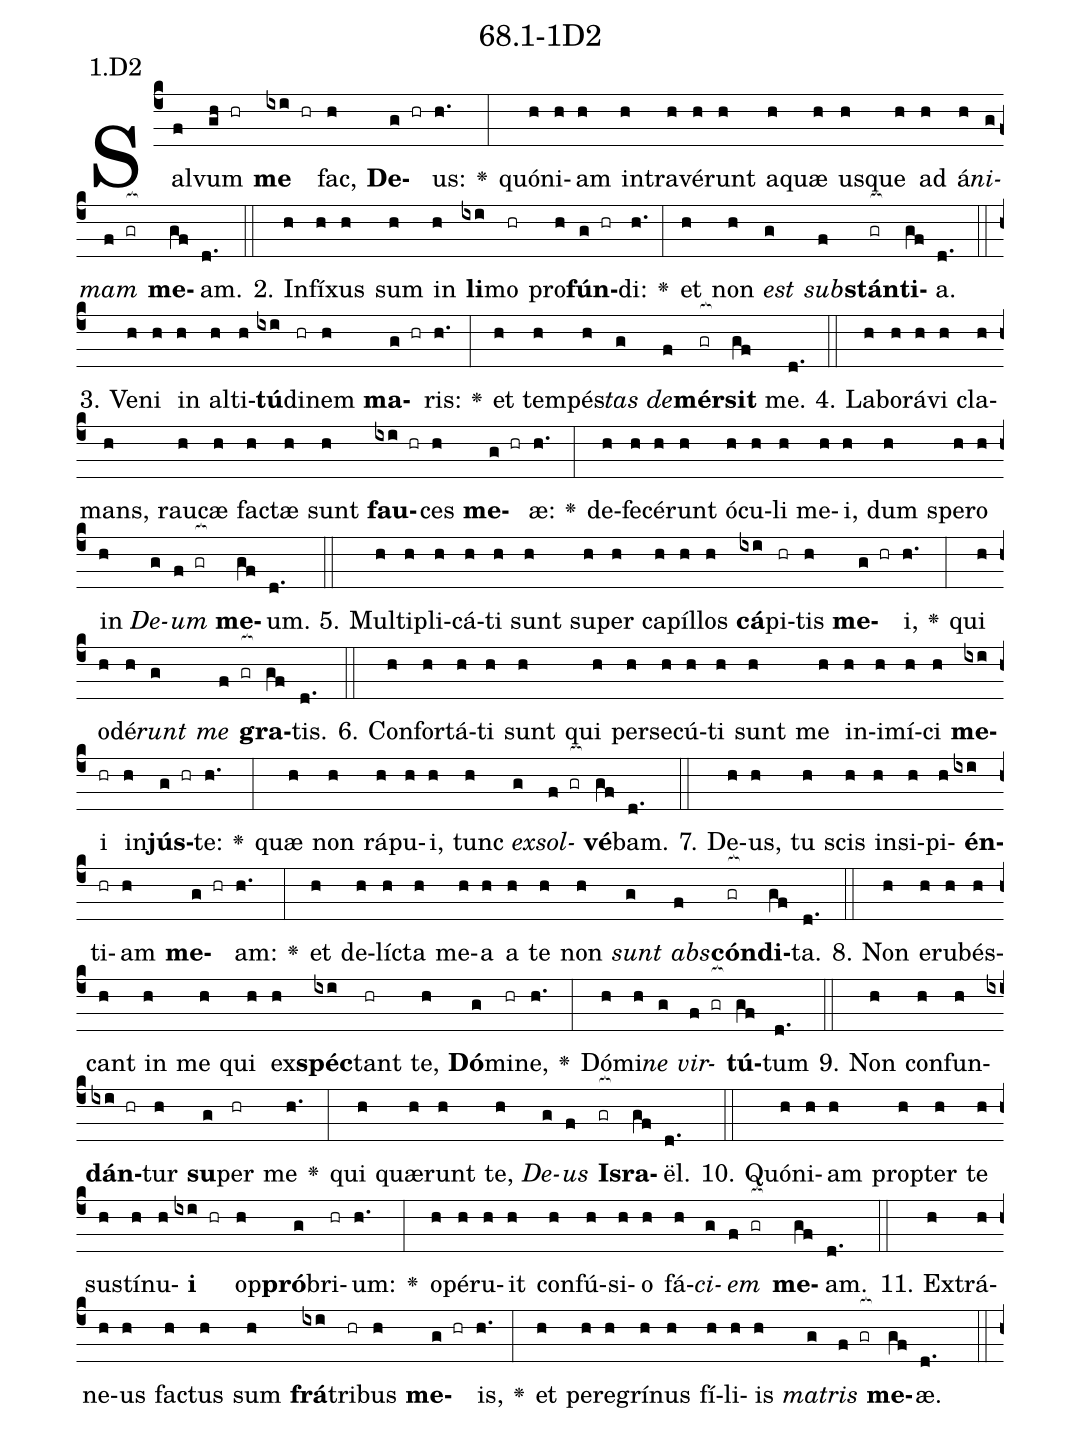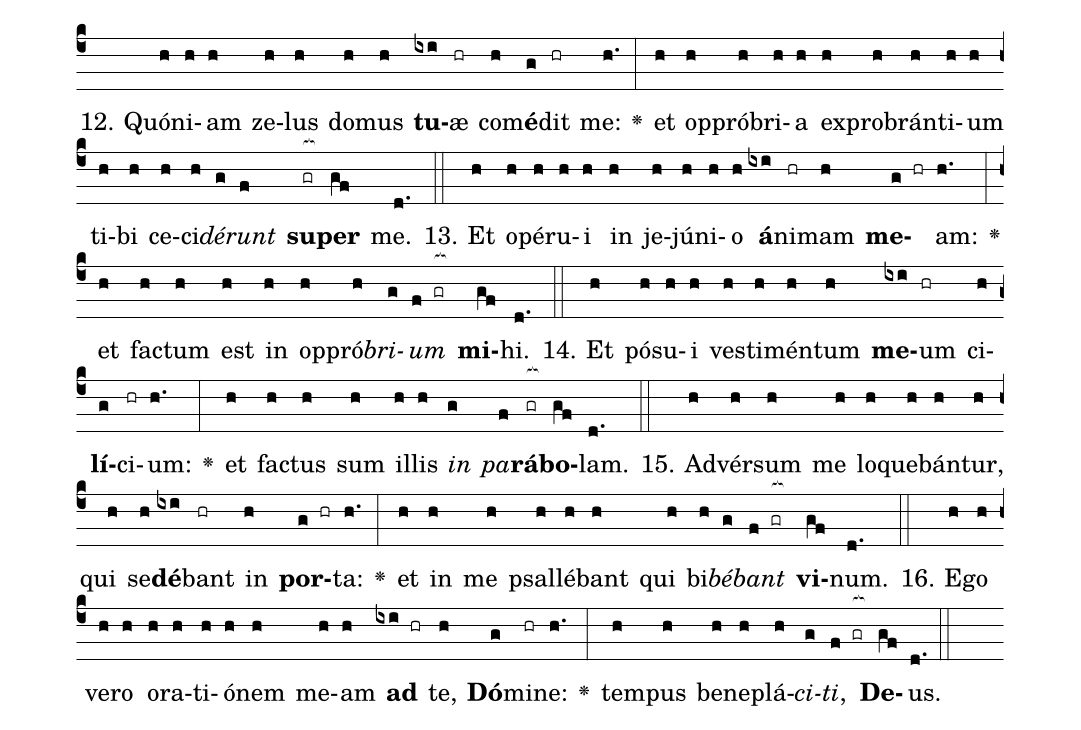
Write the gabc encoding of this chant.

name: 68.1-1D2;
annotation: 1.D2;
%%
(c4)Sal(f)vum(gh hr) <b>me</b>(ixi hr) fac,(h) <b>De</b>(g hr)us:(h.) <v>\greheightstar</v>(:) quón(h)i(h)am(h) in(h)tra(h)vé(h)runt(h) a(h)quæ(h) us(h)que(h) ad(h) á(h)<i>ni</i>(g)<i>mam</i>(f gr[ocb:1{]) <b>me</b>(gf[ocb:0}])am.(d.) (::)
2. In(h)fí(h)xus(h) sum(h) in(h) <b>li</b>(ixi)mo(hr) pro(h)<b>fún</b>(g hr)di:(h.) <v>\greheightstar</v>(:) et(h) non(h) <i>est</i>(g) <i>sub</i>(f)<b>stán</b>(gr[ocb:1{])<b>ti</b>(gf[ocb:0}])a.(d.) (::)
3. Ve(h)ni(h) in(h) al(h)ti(h)<b>tú</b>(ixi)di(hr)nem(h) <b>ma</b>(g hr)ris:(h.) <v>\greheightstar</v>(:) et(h) tem(h)pés(h)<i>tas</i>(g) <i>de</i>(f)<b>mér</b>(gr[ocb:1{])<b>sit</b>(gf[ocb:0}]) me.(d.) (::)
4. La(h)bo(h)rá(h)vi(h) cla(h)mans,(h) rau(h)cæ(h) fac(h)tæ(h) sunt(h) <b>fau</b>(ixi hr)ces(h) <b>me</b>(g hr)æ:(h.) <v>\greheightstar</v>(:) de(h)fe(h)cé(h)runt(h) ó(h)cu(h)li(h) me(h)i,(h) dum(h) spe(h)ro(h) in(h) <i>De</i>(g)<i>um</i>(f gr[ocb:1{]) <b>me</b>(gf[ocb:0}])um.(d.) (::)
5. Mul(h)ti(h)pli(h)cá(h)ti(h) sunt(h) su(h)per(h) ca(h)píl(h)los(h) <b>cá</b>(ixi)pi(hr)tis(h) <b>me</b>(g hr)i,(h.) <v>\greheightstar</v>(:) qui(h) o(h)dé(h)<i>runt</i>(g) <i>me</i>(f gr[ocb:1{]) <b>gra</b>(gf[ocb:0}])tis.(d.) (::)
6. Con(h)for(h)tá(h)ti(h) sunt(h) qui(h) per(h)se(h)cú(h)ti(h) sunt(h) me(h) in(h)i(h)mí(h)ci(h) <b>me</b>(ixi)i(hr) in(h)<b>jús</b>(g hr)te:(h.) <v>\greheightstar</v>(:) quæ(h) non(h) rá(h)pu(h)i,(h) tunc(h) <i>ex</i>(g)<i>sol</i>(f gr[ocb:1{])<b>vé</b>(gf[ocb:0}])bam.(d.) (::)
7. De(h)us,(h) tu(h) scis(h) in(h)si(h)pi(h)<b>én</b>(ixi)ti(hr)am(h) <b>me</b>(g hr)am:(h.) <v>\greheightstar</v>(:) et(h) de(h)líc(h)ta(h) me(h)a(h) a(h) te(h) non(h) <i>sunt</i>(g) <i>abs</i>(f)<b>cón</b>(gr[ocb:1{])<b>di</b>(gf[ocb:0}])ta.(d.) (::)
8. Non(h) e(h)ru(h)bés(h)cant(h) in(h) me(h) qui(h) ex(h)<b>spéc</b>(ixi)tant(hr) te,(h) <b>Dó</b>(g)mi(hr)ne,(h.) <v>\greheightstar</v>(:) Dó(h)mi(h)<i>ne</i>(g) <i>vir</i>(f gr[ocb:1{])<b>tú</b>(gf[ocb:0}])tum(d.) (::)
9. Non(h) con(h)fun(h)<b>dán</b>(ixi hr)tur(h) <b>su</b>(g)per(hr) me(h.) <v>\greheightstar</v>(:) qui(h) quæ(h)runt(h) te,(h) <i>De</i>(g)<i>us</i>(f) <b>Is</b>(gr[ocb:1{])<b>ra</b>(gf[ocb:0}])ël.(d.) (::)
10. Quón(h)i(h)am(h) prop(h)ter(h) te(h) sus(h)tí(h)nu(h)<b>i</b>(ixi hr) op(h)<b>pró</b>(g)bri(hr)um:(h.) <v>\greheightstar</v>(:) o(h)pé(h)ru(h)it(h) con(h)fú(h)si(h)o(h) fá(h)<i>ci</i>(g)<i>em</i>(f gr[ocb:1{]) <b>me</b>(gf[ocb:0}])am.(d.) (::)
11. Ex(h)trá(h)ne(h)us(h) fac(h)tus(h) sum(h) <b>frá</b>(ixi)tri(hr)bus(h) <b>me</b>(g hr)is,(h.) <v>\greheightstar</v>(:) et(h) per(h)e(h)grí(h)nus(h) fí(h)li(h)is(h) <i>ma</i>(g)<i>tris</i>(f gr[ocb:1{]) <b>me</b>(gf[ocb:0}])æ.(d.) (::)
12. Quón(h)i(h)am(h) ze(h)lus(h) do(h)mus(h) <b>tu</b>(ixi)æ(hr) com(h)<b>é</b>(g)dit(hr) me:(h.) <v>\greheightstar</v>(:) et(h) op(h)pró(h)bri(h)a(h) ex(h)pro(h)brán(h)ti(h)um(h) ti(h)bi(h) ce(h)ci(h)<i>dé</i>(g)<i>runt</i>(f) <b>su</b>(gr[ocb:1{])<b>per</b>(gf[ocb:0}]) me.(d.) (::)
13. Et(h) o(h)pé(h)ru(h)i(h) in(h) je(h)jú(h)ni(h)o(h) <b>á</b>(ixi)ni(hr)mam(h) <b>me</b>(g hr)am:(h.) <v>\greheightstar</v>(:) et(h) fac(h)tum(h) est(h) in(h) op(h)pró(h)<i>bri</i>(g)<i>um</i>(f gr[ocb:1{]) <b>mi</b>(gf[ocb:0}])hi.(d.) (::)
14. Et(h) pó(h)su(h)i(h) ves(h)ti(h)mén(h)tum(h) <b>me</b>(ixi)um(hr) ci(h)<b>lí</b>(g)ci(hr)um:(h.) <v>\greheightstar</v>(:) et(h) fac(h)tus(h) sum(h) il(h)lis(h) <i>in</i>(g) <i>pa</i>(f)<b>rá</b>(gr[ocb:1{])<b>bo</b>(gf[ocb:0}])lam.(d.) (::)
15. Ad(h)vér(h)sum(h) me(h) lo(h)que(h)bán(h)tur,(h) qui(h) se(h)<b>dé</b>(ixi)bant(hr) in(h) <b>por</b>(g hr)ta:(h.) <v>\greheightstar</v>(:) et(h) in(h) me(h) psal(h)lé(h)bant(h) qui(h) bi(h)<i>bé</i>(g)<i>bant</i>(f gr[ocb:1{]) <b>vi</b>(gf[ocb:0}])num.(d.) (::)
16. E(h)go(h) ve(h)ro(h) o(h)ra(h)ti(h)ó(h)nem(h) me(h)am(h) <b>ad</b>(ixi hr) te,(h) <b>Dó</b>(g)mi(hr)ne:(h.) <v>\greheightstar</v>(:) tem(h)pus(h) be(h)ne(h)plá(h)<i>ci</i>(g)<i>ti</i>,(f gr[ocb:1{]) <b>De</b>(gf[ocb:0}])us.(d.) (::)
